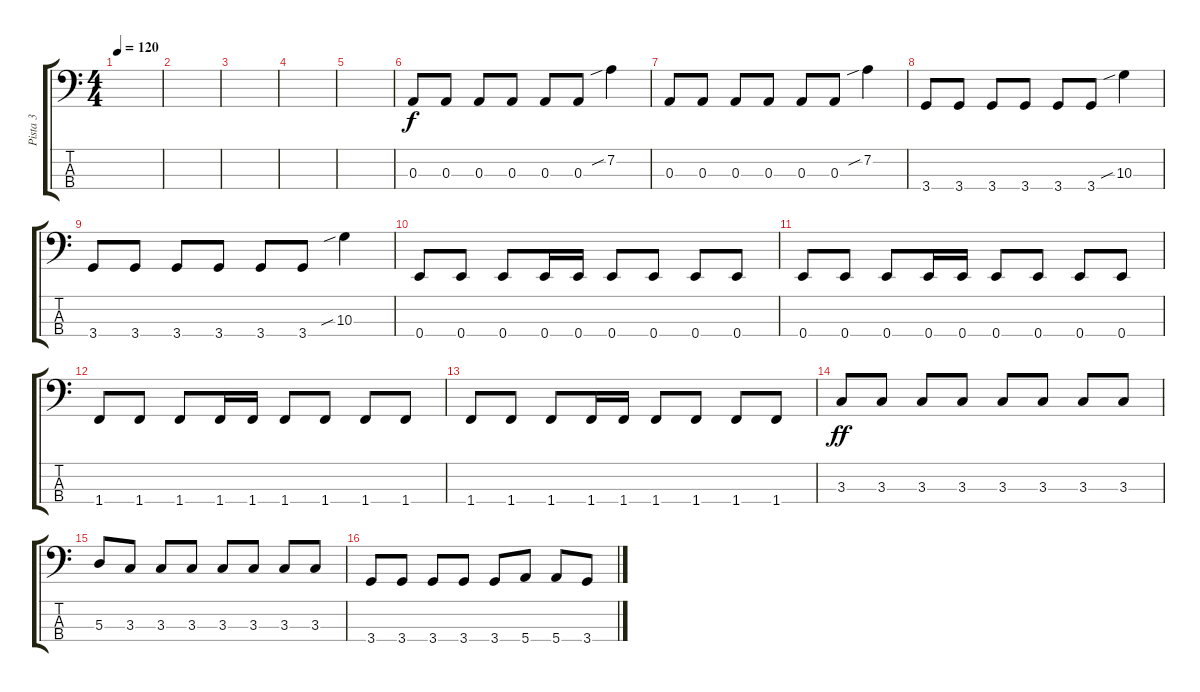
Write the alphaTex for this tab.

\track ("Pista 3" "Pista 3") {instrument electricbassfinger}
\staff {score tabs}
\tuning (G2 D2 A1 E1) {hide}
\ts (4 4)
\tempo 120
\clef f4
\ks c
|
|
|
|
|
0.3.8 0.3.8 0.3.8 0.3.8 0.3.8 0.3.8 7.2{sib}.4 |
0.3.8 0.3.8 0.3.8 0.3.8 0.3.8 0.3.8 7.2{sib}.4 |
3.4.8 3.4.8 3.4.8 3.4.8 3.4.8 3.4.8 10.3{sib}.4 |
3.4.8 3.4.8 3.4.8 3.4.8 3.4.8 3.4.8 10.3{sib}.4 |
0.4.8 0.4.8 0.4.8 0.4.16 0.4.16 0.4.8 0.4.8 0.4.8 0.4.8 |
0.4.8 0.4.8 0.4.8 0.4.16 0.4.16 0.4.8 0.4.8 0.4.8 0.4.8 |
1.4.8 1.4.8 1.4.8 1.4.16 1.4.16 1.4.8 1.4.8 1.4.8 1.4.8 |
1.4.8 1.4.8 1.4.8 1.4.16 1.4.16 1.4.8 1.4.8 1.4.8 1.4.8 |
3.3.8{dy ff} 3.3.8 3.3.8 3.3.8 3.3.8 3.3.8 3.3.8 3.3.8 |
5.3.8 3.3.8 3.3.8 3.3.8 3.3.8 3.3.8 3.3.8 3.3.8 |
3.4.8 3.4.8 3.4.8 3.4.8 3.4.8 5.4.8 5.4.8 3.4.8
